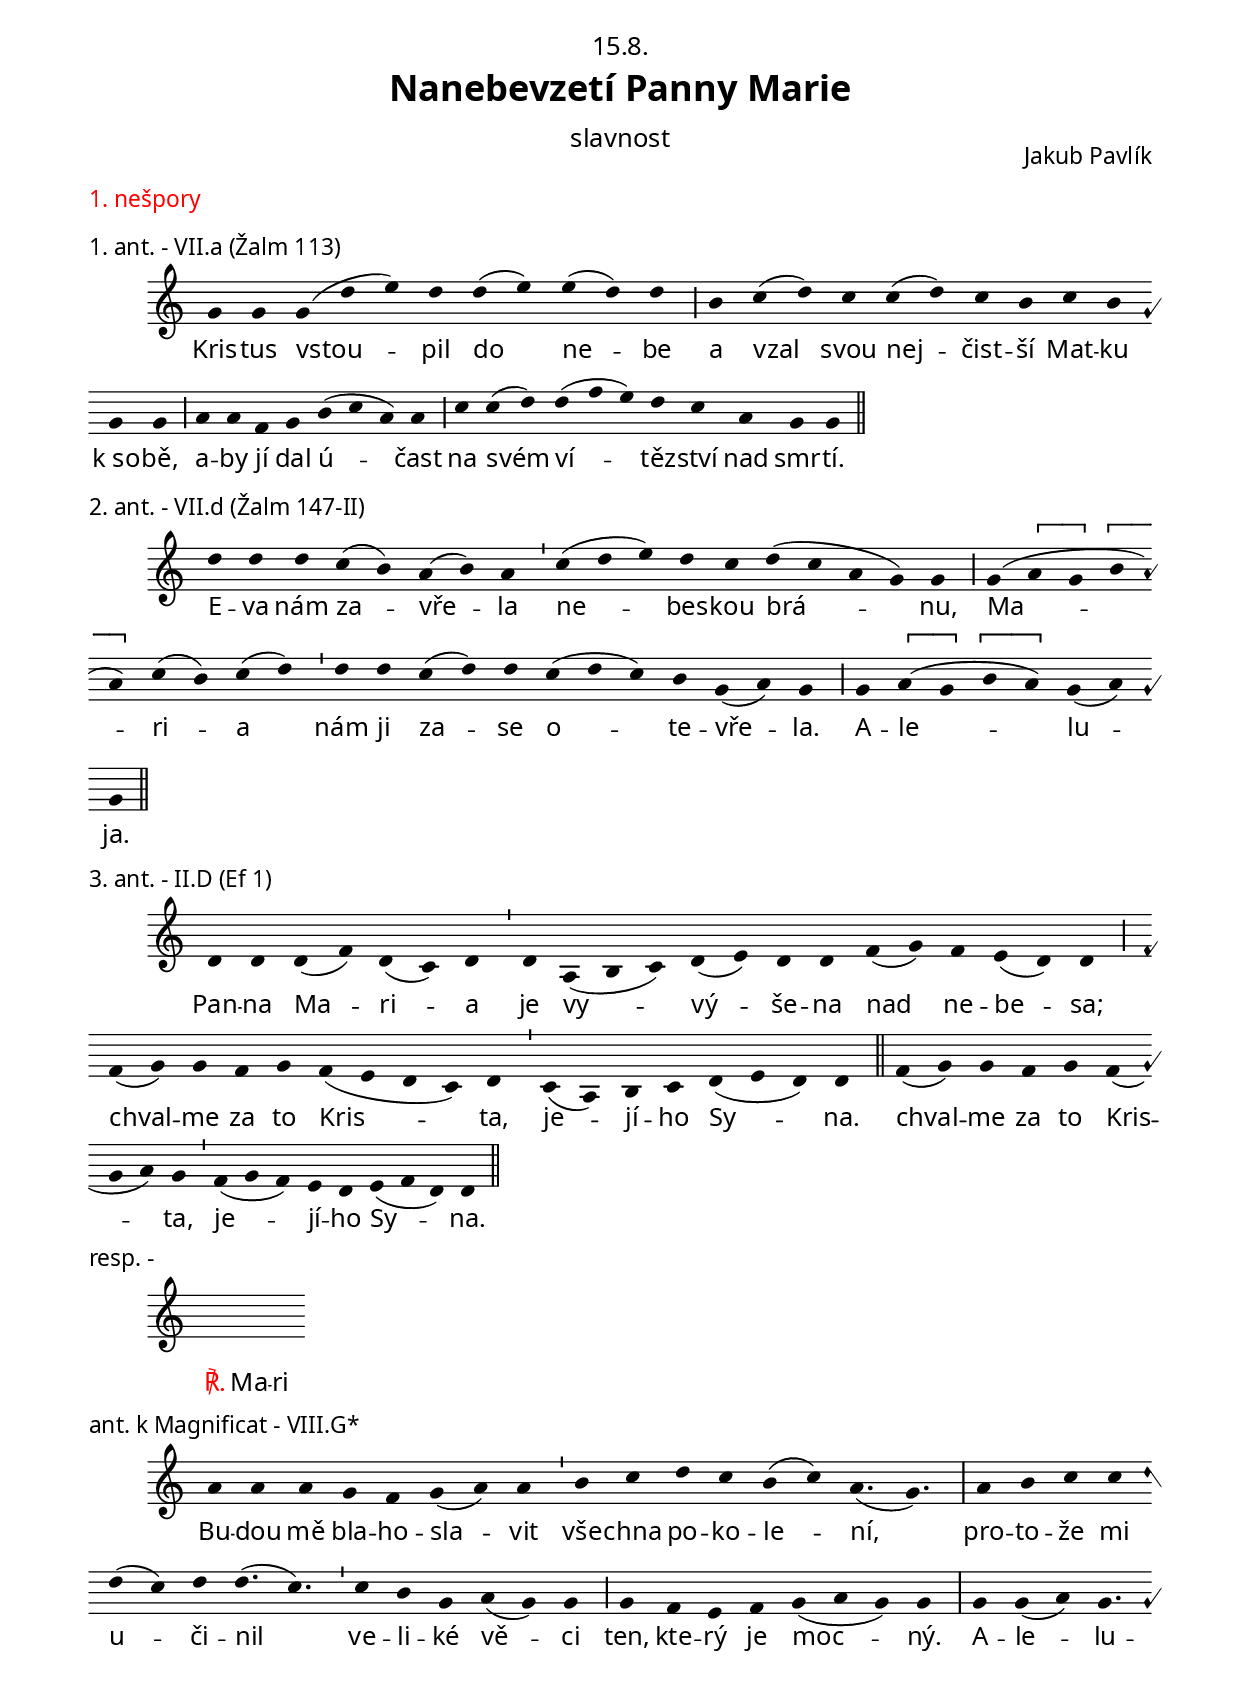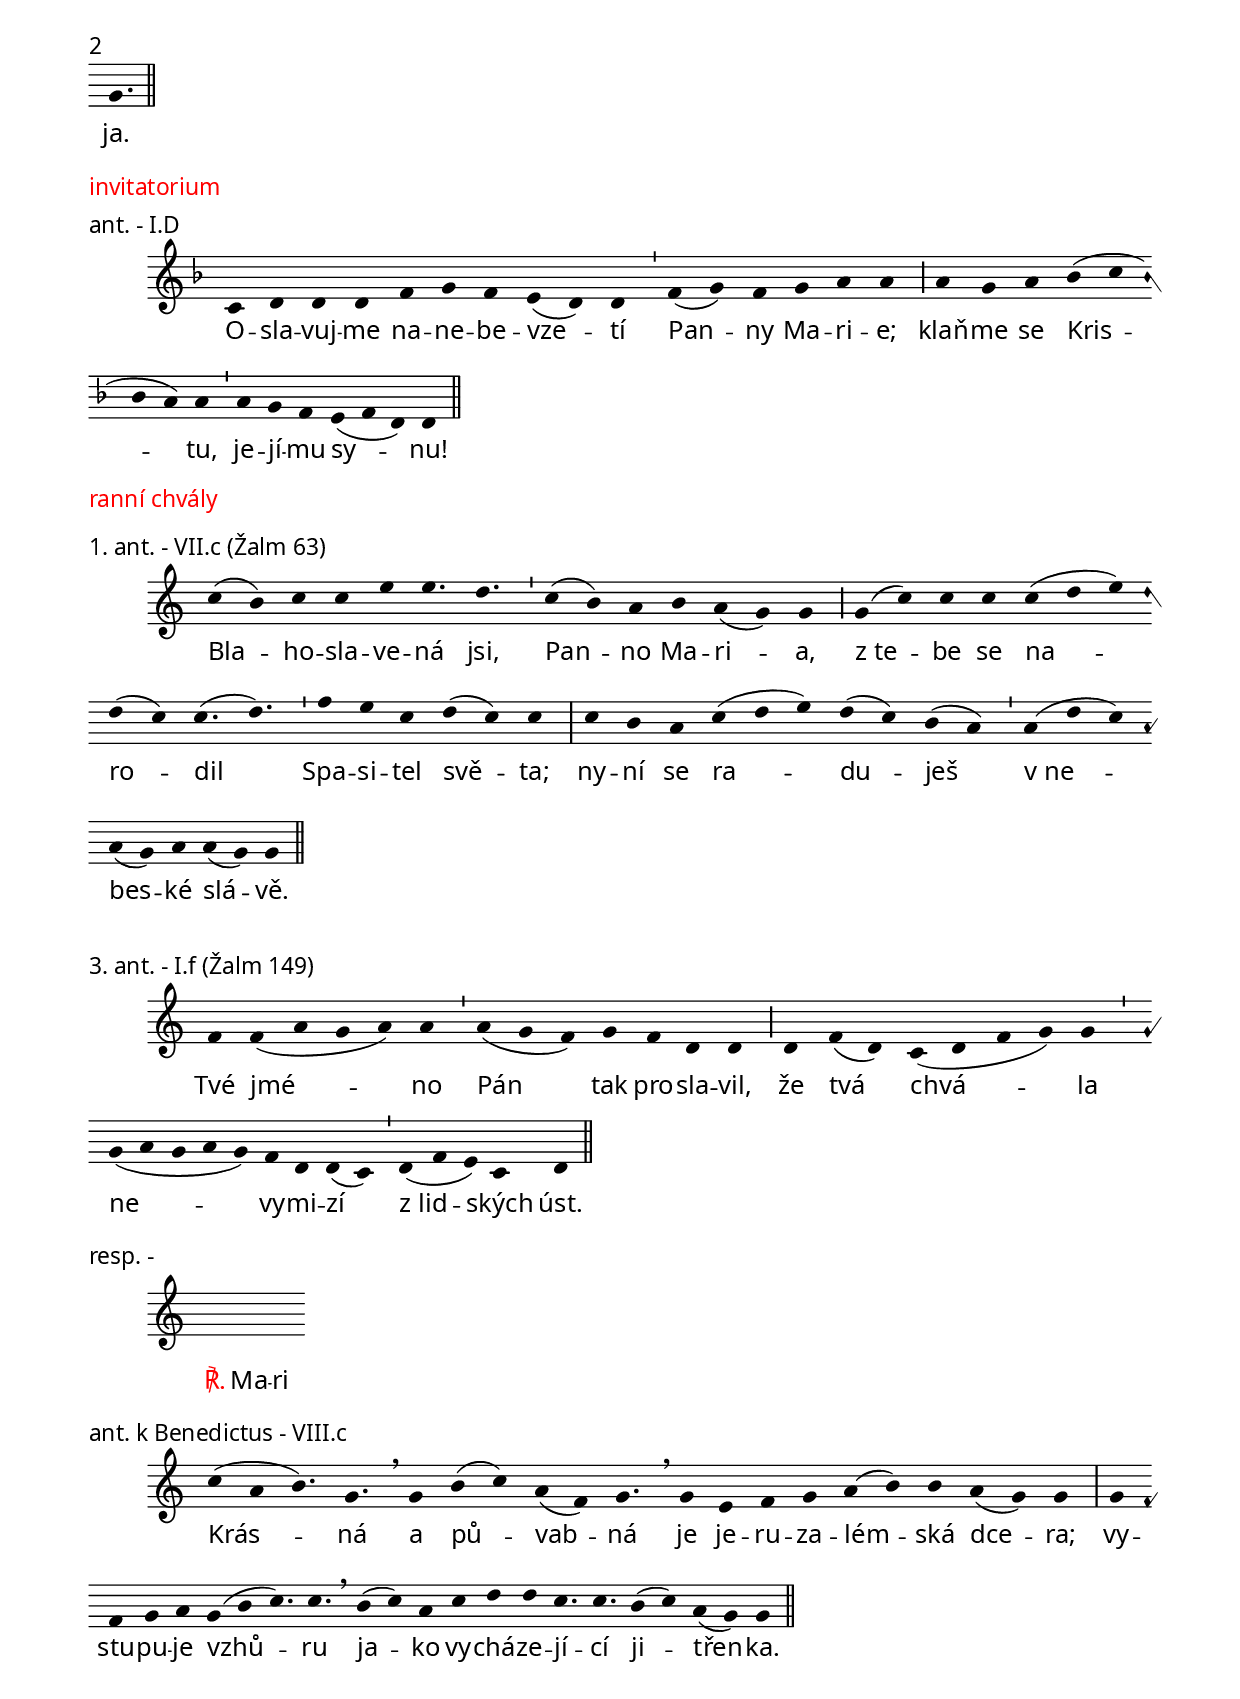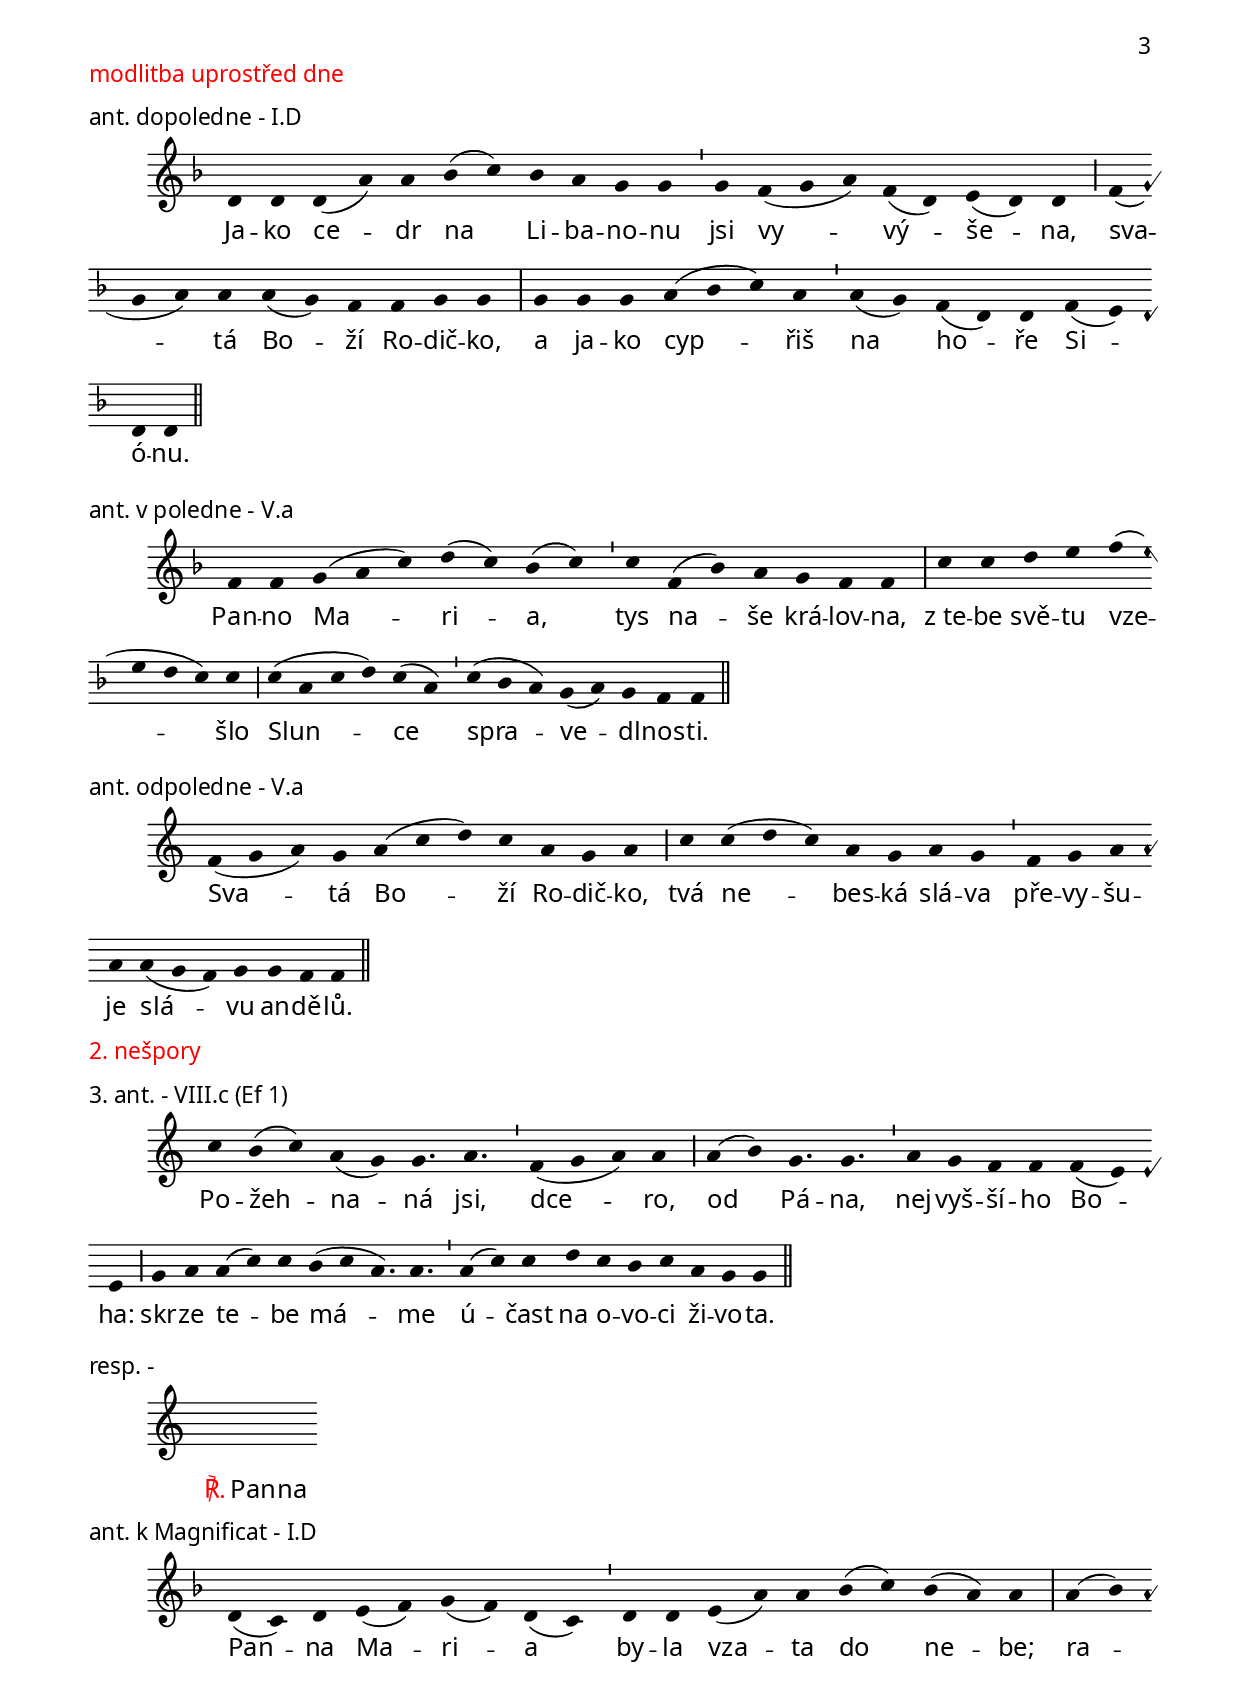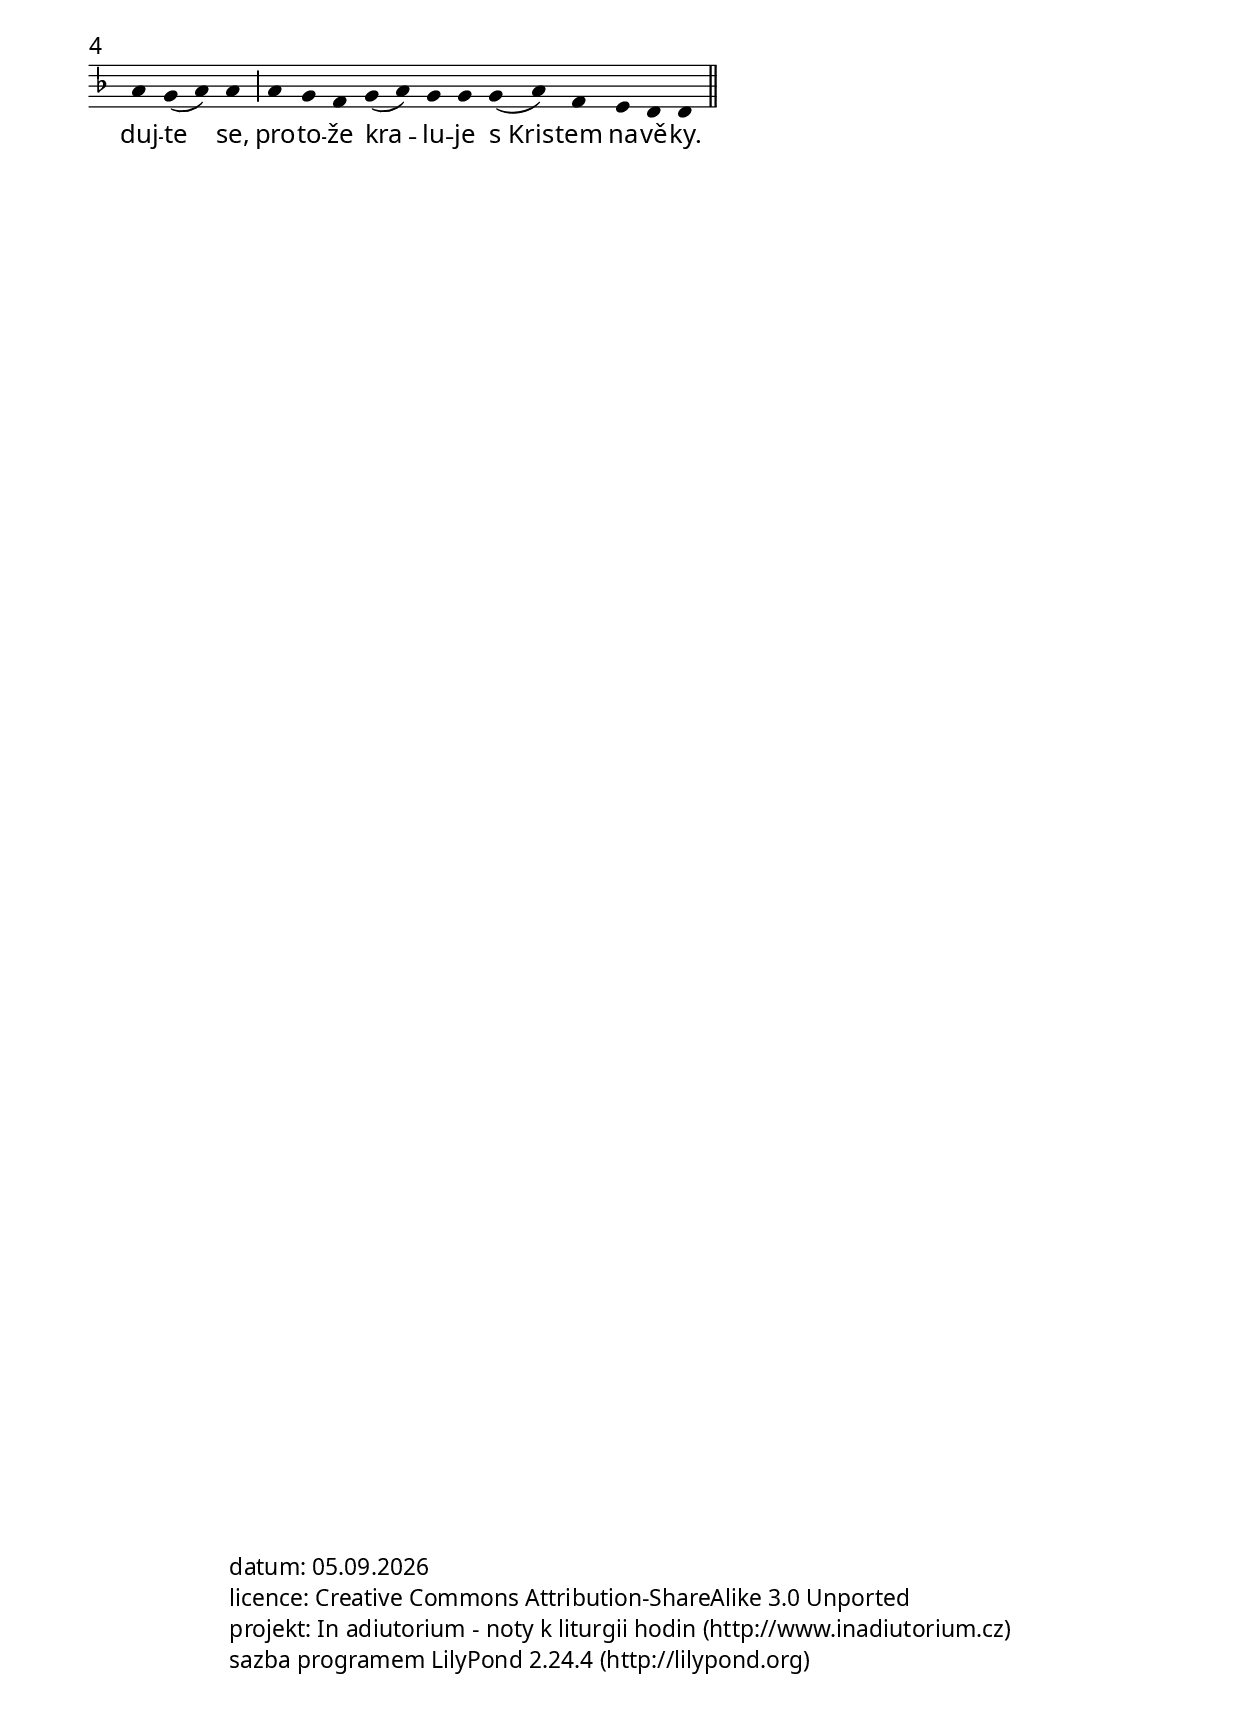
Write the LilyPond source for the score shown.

\version "2.15.37"

\include "../spolecne.ly"
\include "../dilyresponsorii.ly"

\header {
  title = \markup\titleSvatek
            "Nanebevzetí Panny Marie"
            slavnost
            15.8.
  composer = "Jakub Pavlík"
}

\markup {\nadpisHodinka {"1. nešpory"}}

\score {
  \relative c'' {
    \choralniRezim
    g4 g g( d' e) d d( e) e( d) d \barMaior
    b c( d) c c( d) c b c b g g \barMaior
    a a f g b( c a) a \barMaior
    c c( d) d( f e) d c a g g \barFinalis
  }
  \addlyrics {
    Kris -- tus vstou -- pil do ne -- be
    a vzal svou nej -- čist -- ší Mat -- ku k_so -- bě,
    a -- by jí dal ú -- čast
    na svém ví -- těz -- ství nad smr -- tí.
  }
  \header {
    quid = "1. ant."
    modus = "VII"
    differentia = "a" 
    psalmus = "Žalm 113"
    id = ""
    piece = \markup {\sestavTitulek}
  }
}

\score {
  \relative c'' {
    \choralniRezim
    d4 d d c( b) a( b) a \barMin
    c( d e) d c d( c a g) g \barMaior
    g( \[ a g \] \[ b a) \] c( b) c( d) \barMin
    d d c( d) d c( d c) b g( a) g \barMaior
    
    g \[ a( g \] \[ b a) \] g( a) g \barFinalis
  }
  \addlyrics {
    E -- va nám za -- vře -- la 
    ne -- bes -- kou brá -- nu,
    Ma -- ri -- a 
    nám ji za -- se o -- te -- vře -- la.
    
    A -- le -- lu -- ja.
  }
  \header {
    quid = "2. ant."
    modus = "VII"
    differentia = "d" 
    psalmus = "Žalm 147-II"
    fons = "společné texty o Panně Marii, ant. k Benedictus"
    piece = \markup {\sestavTitulek}
  }
}

\score {
  \relative c' {
    \choralniRezim
    d4 d d( f) d( c) d \barMin
    d a( b c) d( e) d d f( g) f e( d) d \barMaior
    f( g) g f g f( e d c) d \barMin
    c( a) b c d( e d) d \barFinalis
    
    f( g) g f g f( g a) g \barMin
    f( g f) e d e( f d) d \barFinalis
  }
  \addlyrics {
    Pan -- na Ma -- ri -- a 
    je vy -- vý -- še -- na nad ne -- be -- sa;
    chval -- me za to Kris -- ta, je -- jí -- ho Sy -- na.
    
    chval -- me za to Kris -- ta, je -- jí -- ho Sy -- na.
  }
  \header {
    quid = "3. ant."
    modus = "II"
    differentia = "D" 
    psalmus = "Ef 1"
    id = ""
    piece = \markup {\sestavTitulek}
  }
}

\score {
  \relative c' {
    \choralniRezim
    
    % R
    \neviditelna a
    
    % V
    \neviditelna a
    
    % R
    \neviditelna a
    
    % Slava
  }
  \addlyrics {
    \Response Ma -- ri -- a by -- la vza -- ta do ne -- be,_*
    ra -- duj -- me se z_to -- ho spo -- lu s_an -- dě -- ly.
    \Verse Dár -- ce ži -- vo -- ta ne -- do -- pus -- til,
    a -- by nad ní pa -- no --- va -- la smrt,_*
    \Response ra -- duj -- me se z_to -- ho spo -- lu s_an -- dě -- ly.
    \textRespDoxologie
  }
  \header {
    quid = "resp."
    modus = ""
    id = ""
    piece = \markup {\sestavTitulekResp}
  }
}

\score {
  \relative c'' {
    \choralniRezim
    a4 a a g f g( a) a \barMin 
    b c d c b( c) a4.( g) \barMax
    a4 b c c d( c) d d4.( c) \barMin
    c4 b g a( g) g \barMaior
    g f e f g( a g) g \barMax
    g g( a) g4. g \barFinalis
  }
  \addlyrics {
    Bu -- dou mě bla -- ho -- sla -- vit 
    vše -- chna po -- ko -- le -- ní,
    pro -- to -- že mi u -- či -- nil 
    ve -- li -- ké vě -- ci 
    ten, kte -- rý je moc -- ný.
    A -- le -- lu -- ja.
  }
  \header {
    quid = "ant. k Magnificat"
    modus = "VIII"
    differentia = "G*" 
    psalmus = "Magnificat"
    piece = \markup {\sestavTitulekBezZalmu}
  }
}

\markup {\nadpisHodinka {"invitatorium"}}

\score {
  \relative c' {
    \choralniRezim
    \key f \major
    c4 d d d f g f e( d) d \barMin f( g) f g a a \barMaior
    a g a bes( c bes a) a \barMin
    a g f e( f d) d \barFinalis
  }
  \addlyrics {
    O -- sla -- vuj -- me na -- ne -- be -- vze -- tí Pan -- ny Ma -- ri -- e;
    klaň -- me se Kris -- tu, je -- jí -- mu sy -- nu!
    
    A -- le -- lu -- ja.
  }
  \header {
    quid = "ant."
    modus = "I"
    differentia = "D" 
    psalmus = ""
    fons = "upravena z ant. ze společných textů o P.M."
    piece = \markup {\sestavTitulekBezZalmu}
  }
}


\markup {\nadpisHodinka {"ranní chvály"}}

\score {
  \relative c'' {
    \choralniRezim
    c4( b) c c e e4. d \barMin 
    c4( b) a b a( g) g \barMaior
    g( c) c c c( d e) d( c) c4.( d) \barMin 
    f4 e c d( c) c \barMax
    
    c b a c( d e) d( c) b( a) \barMin 
    a( d c) a( g) a a( g) g \barFinalis
    % c( b) a g g( a g) g \barFinalis
  }
  \addlyrics {
    Bla -- ho -- sla -- ve -- ná jsi, 
    Pan -- no Ma -- ri -- a,
    z_te -- be se na -- ro -- dil 
    Spa -- si -- tel svě -- ta;
    ny -- ní se ra -- du -- ješ v_ne -- bes -- ké slá -- vě.
  }
  \header {
    quid = "1. ant."
    modus = "VII"
    differentia = "c" 
    psalmus = "Žalm 63"
    fons = "commune o P.M., r.ch., 1. ant. - zkraceno"
    piece = \markup {\sestavTitulek}
  }
}

\score {
  \relative c' {
    \choralniRezim
    
  }
  \addlyrics {
    Pan -- na Ma -- ri -- a je vy -- vý -- še -- na nad zá -- stu -- py an -- dě -- lů;
    ra -- duj -- me se všich -- ni
    a spo -- lu s_ni -- mi o -- sla -- vuj -- me Bo -- ha.
  }
  \header {
    quid = "2. ant."
    modus = ""
    differentia = "" 
    psalmus = "Dan 3-III"
    id = ""
    piece = \markup {\sestavTitulek}
  }
}

\score {
  \relative c' {
    \choralniRezim
    f4 f( a g a) a \barMin a( g f) g f d d \barMaior
    d f( d) c( d f g) g \barMin 
    g( a g a g) f d d( c) \barMin d( f e) c d \barFinalis
  }
  \addlyrics {
    Tvé jmé -- no Pán tak pro -- sla -- vil,
    že tvá chvá -- la 
    ne -- vy -- mi -- zí z_lid -- ských úst.
  }
  \header {
    quid = "3. ant."
    modus = "I"
    differentia = "f" 
    psalmus = "Žalm 149"
    id = ""
    piece = \markup {\sestavTitulek}
  }
}

\score {
  \relative c' {
    \choralniRezim
    
    % R
    \neviditelna a
    
    % V
    \neviditelna a
    
    % R
    \neviditelna a
    
    % Slava
  }
  \addlyrics {
    \Response Ma -- ri -- a dnes vstou -- pi -- la do ne -- bes -- kých pří -- byt -- ků;_*
    Kris -- tus jí dal ú -- čast na své slá -- vě.
    \Verse Kra -- lu -- je s_Kris -- tem na -- vě -- ky;
    \Response Kris -- tus jí dal ú -- čast na své slá -- vě.
    \textRespDoxologie
  }
  \header {
    quid = "resp."
    modus = ""
    id = ""
    piece = \markup {\sestavTitulekResp}
  }
}

\score {
  \relative c'' {
    \choralniRezim
    c4( a b4.) g \breathe g4 b( c) a( f) g4. \breathe
    g4 e f g a( b) b a( g) g \bar "|"
    g4 f g a g( b c4.) c \breathe b4( c) a c d d c4. c b4( c) a( g) g \bar "||"
  }
  \addlyrics {
    Krás -- ná a pů -- vab -- ná je je -- ru -- za -- lém -- ská dce -- ra;
    vy -- stu -- pu -- je vzhů -- ru ja -- ko vy -- chá -- ze -- jí -- cí
    ji -- třen -- ka.
  }
  \header {
    quid = "ant. k Benedictus"
    modus = "VIII"
    differentia = "c" 
    psalmus = "Benedictus"
    piece = \markup {\sestavTitulekBezZalmu}
  }
}

\markup {\nadpisHodinka {"modlitba uprostřed dne"}}

\score {
  \relative c' {
    \key f \major
    \choralniRezim
    d4 d d( a') a bes( c) bes a g g \barMin g f( g a) f( d) e( d) d \barMaior
    f( g a) a a( g) f f g g \barMax
    g g g a( bes c) a \barMin a( g) f( d) d f( e) d d \barFinalis
  }
  \addlyrics {
    Ja -- ko ce -- dr na Li -- ba -- no -- nu jsi vy -- vý -- še -- na,
    sva -- tá Bo -- ží Ro -- dič -- ko,
    a ja -- ko cyp -- řiš na ho -- ře Si -- ó -- nu.
  }
  \header {
    quid = "ant. dopoledne"
    modus = "I"
    differentia = "D" 
    psalmus = ""
    id = ""
    piece = \markup {\sestavTitulekBezZalmu}
  }
}

\score {
  \relative c' {
    \key f \major
    \choralniRezim
    f4 f g( a c) d( c) bes( c) \barMin
    c f,( bes) a g f f \barMax
    c' c d e f( e d c) c \barMaior
    c( a c d) c( a) \barMin c( bes a) g( a) g f f \barFinalis
  }
  \addlyrics {
    Pan -- no Ma -- ri -- a, 
    tys na -- še krá -- lov -- na,
    z_te -- be svě -- tu vze -- šlo Slun -- ce spra -- ve -- dl -- nos -- ti.
  }
  \header {
    quid = "ant. v poledne"
    modus = "V"
    differentia = "a" 
    psalmus = ""
    id = ""
    piece = \markup {\sestavTitulekBezZalmu}
  }
}

\score {
  \relative c' {
    \choralniRezim
    f4( g a) g a( c d) c a g a \barMaior
    c c( d c) a g a g \barMin
    f g a a a( g f) g g f f \barFinalis
  }
  \addlyrics {
    Sva -- tá Bo -- ží Ro -- dič -- ko,
    tvá ne -- bes -- ká slá -- va 
    pře -- vy -- šu -- je slá -- vu an -- dě -- lů.
  }
  \header {
    quid = "ant. odpoledne"
    modus = "V"
    differentia = "a" 
    psalmus = ""
    id = ""
    piece = \markup {\sestavTitulekBezZalmu}
  }
}

\markup {\nadpisHodinka {"2. nešpory"}}

\score {
  \relative c' {
    \choralniRezim
    
  }
  \addlyrics {
    Ma -- ri -- a by -- la vza -- ta do ne -- be,
    an -- dě -- lé se z_to -- ho ra -- du -- jí
    a zpí -- va -- jí Pá -- nu chvá -- ly.
  }
  \header {
    quid = "1. ant."
    modus = ""
    differentia = "" 
    psalmus = "Žalm 122"
    id = ""
    piece = \markup {\sestavTitulek}
  }
}

\score {
  \relative c' {
    \choralniRezim
    
  }
  \addlyrics {
    Ma -- ri -- a Pan -- na by -- la vza -- ta do ne -- bes -- kých pří -- byt -- ků,
    kde Král krá -- lů vlád -- ne v_zá -- ři hvězd.
  }
  \header {
    quid = "2. ant."
    modus = ""
    differentia = "" 
    psalmus = "Žalm 127"
    id = ""
    piece = \markup {\sestavTitulek}
  }
}

\score {
  \relative c'' {
    \choralniRezim
    c4 b( c) a( g) g4. a \barMin f4( g a) a \barMaior
    a( b) g4. g \barMin a4 g f f f( e) e \barMaior
    g a a( c) c b( c a4.) a \barMin 
    a4( c) c d c b c a g g \barFinalis
  }
  \addlyrics {
    Po -- žeh -- na -- ná jsi, dce -- ro,
    od Pá -- na, nej -- vyš -- ší -- ho Bo -- ha:
    skr -- ze te -- be má -- me 
    ú -- čast na o -- vo -- ci ži -- vo -- ta.
  }
  \header {
    quid = "3. ant."
    modus = "VIII"
    differentia = "c" 
    psalmus = "Ef 1"
    fons = "commune o P.M., 1. nešp., 3. ant."
    piece = \markup {\sestavTitulek}
  }
}

\score {
  \relative c' {
    \choralniRezim
    
    % R
    \neviditelna a
    
    % V
    \neviditelna a
    
    % R
    \neviditelna a
    
    % Slava
  }
  \addlyrics {
    \Response Pan -- na Ma -- ri -- a je vy -- vý -- še -- na
    nad zá -- stu -- py an -- dě -- lů;_*
    chval -- me za to Kris -- ta, je -- jí -- ho Sy -- na.
    \Verse O -- na je zna -- me -- ním,
    že i nás při -- jme Bůh k_so -- bě;_*
    \Response chval -- me za to Kris -- ta, je -- jí -- ho Sy -- na.
    \textRespDoxologie
  }
  \header {
    quid = "resp."
    modus = ""
    id = ""
    piece = \markup {\sestavTitulekResp}
  }
}

\score {
  \relative c' {
    \choralniRezim
    \key f \major
    d4( c) d e( f) g( f) d( c) \barMin d d e( a) a bes( c) bes( a) a \barMax
    a( bes) a g( a) a \barMaior
    a g f g( a) g g g( a) f e d d \barFinalis
  }
  \addlyrics {
    Pan -- na Ma -- ri -- a by -- la vza -- ta do ne -- be;
    ra -- duj -- te se, 
    pro -- to -- že kra -- lu -- je s_Kris -- tem na -- vě -- ky.
  }
  \header {
    quid = "ant. k Magnificat"
    modus = "I"
    differentia = "D" 
    psalmus = "Magnificat"
    piece = \markup {\sestavTitulekBezZalmu}
  }
}